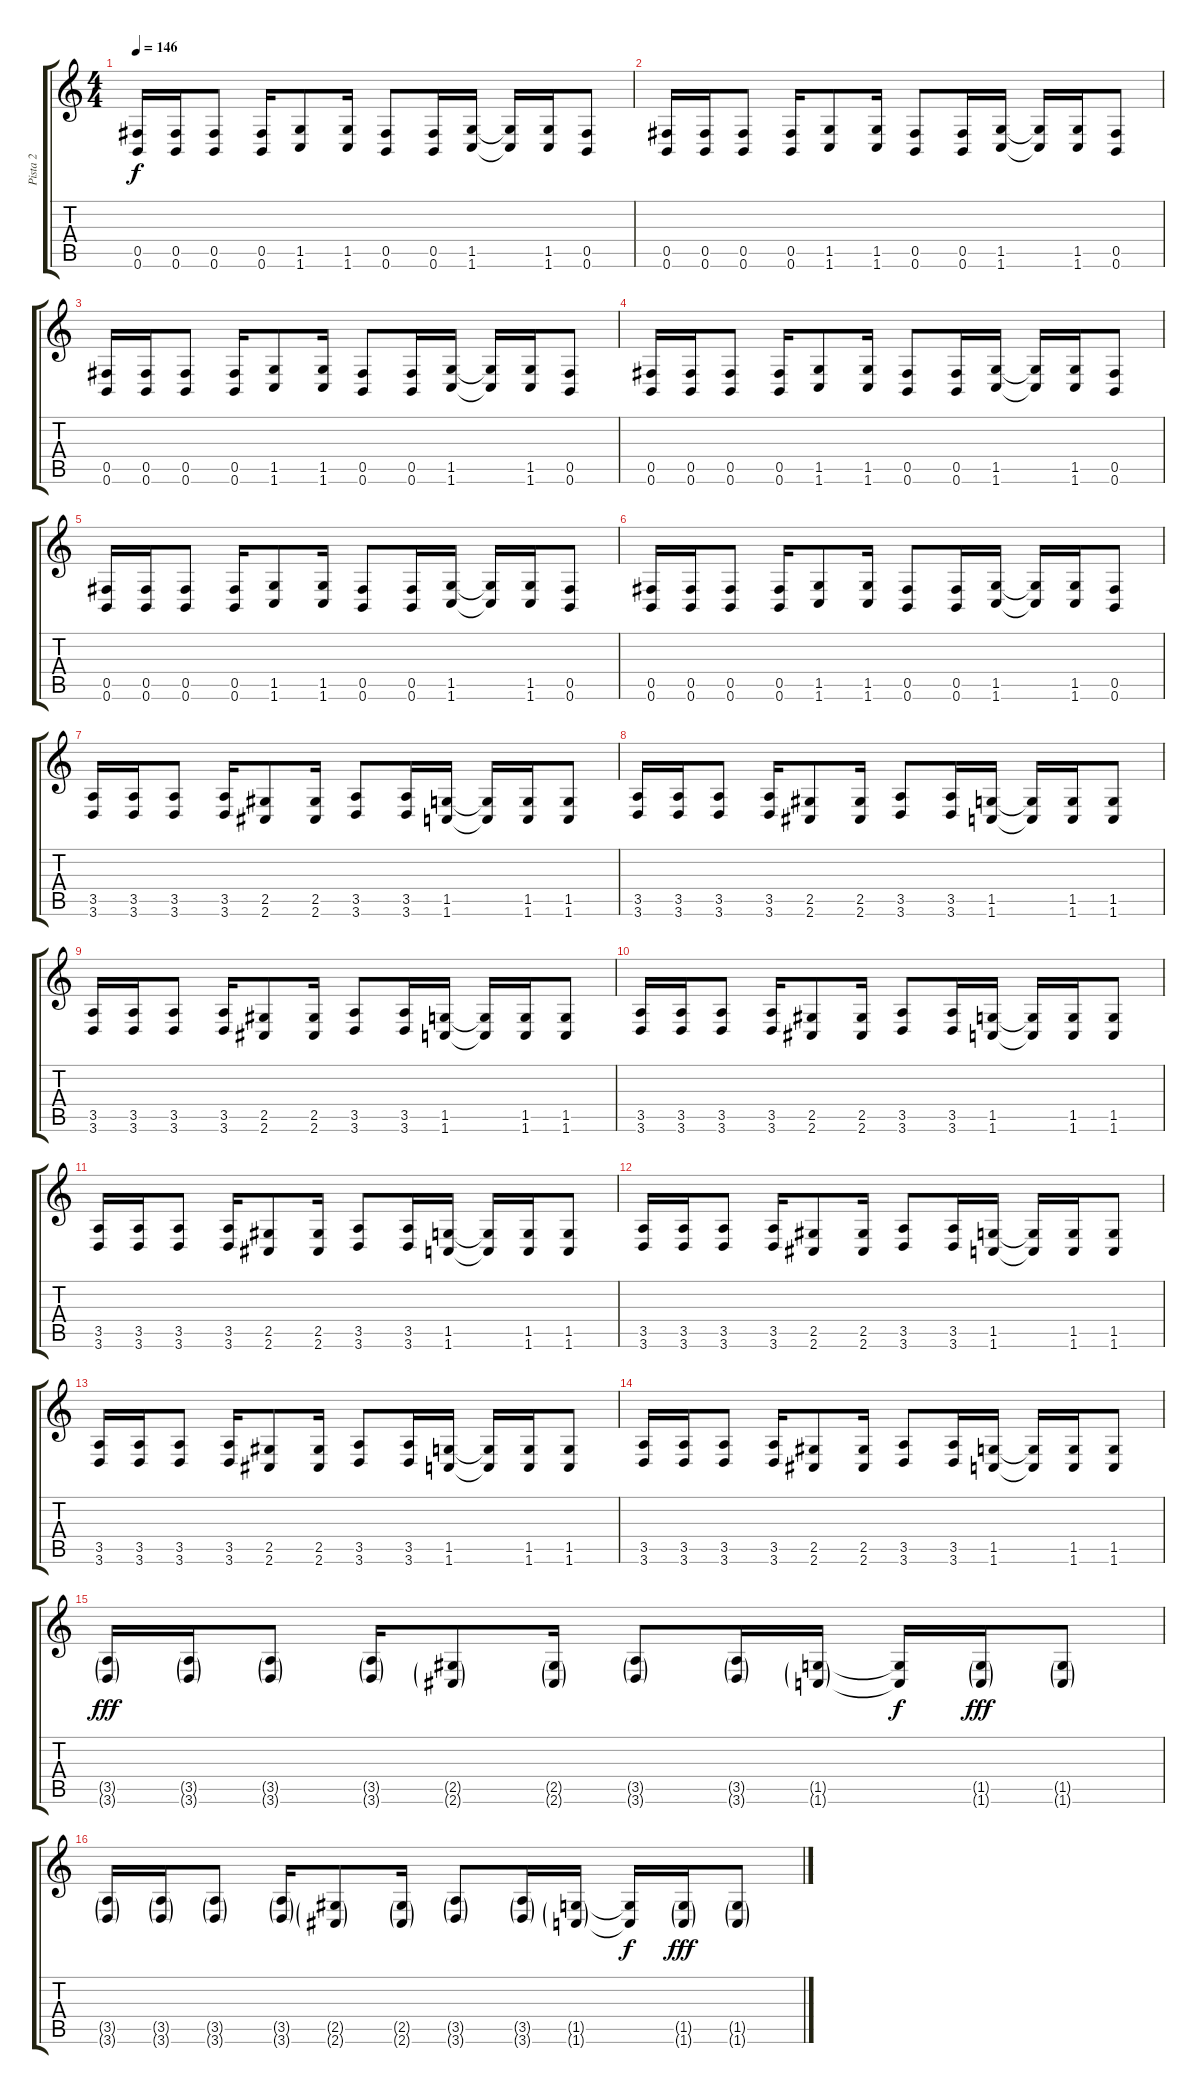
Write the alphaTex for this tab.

\track ("Pista 2" "Pista 2") {instrument distortionguitar}
\staff {score tabs}
\tuning (Db4 Ab3 E3 B2 Gb2 B1) {hide}
\ts (4 4)
\tempo 146
\clef g2
\ks c
(0.5 0.6).16{dy f} (0.5 0.6).16 (0.5 0.6).8 (0.5 0.6).16 (1.5 1.6).8 (1.5 1.6).16 (0.5 0.6).8 (0.5 0.6).16 (1.5 1.6).16 (1.5{t} 1.6{t}).16 (1.5 1.6).16 (0.5 0.6).8 |
(0.5 0.6).16 (0.5 0.6).16 (0.5 0.6).8 (0.5 0.6).16 (1.5 1.6).8 (1.5 1.6).16 (0.5 0.6).8 (0.5 0.6).16 (1.5 1.6).16 (1.5{t} 1.6{t}).16 (1.5 1.6).16 (0.5 0.6).8 |
(0.5 0.6).16 (0.5 0.6).16 (0.5 0.6).8 (0.5 0.6).16 (1.5 1.6).8 (1.5 1.6).16 (0.5 0.6).8 (0.5 0.6).16 (1.5 1.6).16 (1.5{t} 1.6{t}).16 (1.5 1.6).16 (0.5 0.6).8 |
(0.5 0.6).16 (0.5 0.6).16 (0.5 0.6).8 (0.5 0.6).16 (1.5 1.6).8 (1.5 1.6).16 (0.5 0.6).8 (0.5 0.6).16 (1.5 1.6).16 (1.5{t} 1.6{t}).16 (1.5 1.6).16 (0.5 0.6).8 |
(0.5 0.6).16 (0.5 0.6).16 (0.5 0.6).8 (0.5 0.6).16 (1.5 1.6).8 (1.5 1.6).16 (0.5 0.6).8 (0.5 0.6).16 (1.5 1.6).16 (1.5{t} 1.6{t}).16 (1.5 1.6).16 (0.5 0.6).8 |
(0.5 0.6).16 (0.5 0.6).16 (0.5 0.6).8 (0.5 0.6).16 (1.5 1.6).8 (1.5 1.6).16 (0.5 0.6).8 (0.5 0.6).16 (1.5 1.6).16 (1.5{t} 1.6{t}).16 (1.5 1.6).16 (0.5 0.6).8 |
(3.5 3.6).16 (3.5 3.6).16 (3.5 3.6).8 (3.5 3.6).16 (2.5 2.6).8 (2.5 2.6).16 (3.5 3.6).8 (3.5 3.6).16 (1.5 1.6).16 (1.5{t} 1.6{t}).16 (1.5 1.6).16 (1.5 1.6).8 |
(3.5 3.6).16 (3.5 3.6).16 (3.5 3.6).8 (3.5 3.6).16 (2.5 2.6).8 (2.5 2.6).16 (3.5 3.6).8 (3.5 3.6).16 (1.5 1.6).16 (1.5{t} 1.6{t}).16 (1.5 1.6).16 (1.5 1.6).8 |
(3.5 3.6).16 (3.5 3.6).16 (3.5 3.6).8 (3.5 3.6).16 (2.5 2.6).8 (2.5 2.6).16 (3.5 3.6).8 (3.5 3.6).16 (1.5 1.6).16 (1.5{t} 1.6{t}).16 (1.5 1.6).16 (1.5 1.6).8 |
(3.5 3.6).16 (3.5 3.6).16 (3.5 3.6).8 (3.5 3.6).16 (2.5 2.6).8 (2.5 2.6).16 (3.5 3.6).8 (3.5 3.6).16 (1.5 1.6).16 (1.5{t} 1.6{t}).16 (1.5 1.6).16 (1.5 1.6).8 |
(3.5 3.6).16 (3.5 3.6).16 (3.5 3.6).8 (3.5 3.6).16 (2.5 2.6).8 (2.5 2.6).16 (3.5 3.6).8 (3.5 3.6).16 (1.5 1.6).16 (1.5{t} 1.6{t}).16 (1.5 1.6).16 (1.5 1.6).8 |
(3.5 3.6).16 (3.5 3.6).16 (3.5 3.6).8 (3.5 3.6).16 (2.5 2.6).8 (2.5 2.6).16 (3.5 3.6).8 (3.5 3.6).16 (1.5 1.6).16 (1.5{t} 1.6{t}).16 (1.5 1.6).16 (1.5 1.6).8 |
(3.5 3.6).16 (3.5 3.6).16 (3.5 3.6).8 (3.5 3.6).16 (2.5 2.6).8 (2.5 2.6).16 (3.5 3.6).8 (3.5 3.6).16 (1.5 1.6).16 (1.5{t} 1.6{t}).16 (1.5 1.6).16 (1.5 1.6).8 |
(3.5 3.6).16 (3.5 3.6).16 (3.5 3.6).8 (3.5 3.6).16 (2.5 2.6).8 (2.5 2.6).16 (3.5 3.6).8 (3.5 3.6).16 (1.5 1.6).16 (1.5{t} 1.6{t}).16 (1.5 1.6).16 (1.5 1.6).8 |
(3.5{g} 3.6{g}).16{dy fff} (3.5{g} 3.6{g}).16 (3.5{g} 3.6{g}).8 (3.5{g} 3.6{g}).16 (2.5{g} 2.6{g}).8 (2.5{g} 2.6{g}).16 (3.5{g} 3.6{g}).8 (3.5{g} 3.6{g}).16 (1.5{g} 1.6{g}).16 (1.5{t} 1.6{t}).16{dy f} (1.5{g} 1.6{g}).16{dy fff} (1.5{g} 1.6{g}).8 |
(3.5{g} 3.6{g}).16 (3.5{g} 3.6{g}).16 (3.5{g} 3.6{g}).8 (3.5{g} 3.6{g}).16 (2.5{g} 2.6{g}).8 (2.5{g} 2.6{g}).16 (3.5{g} 3.6{g}).8 (3.5{g} 3.6{g}).16 (1.5{g} 1.6{g}).16 (1.5{t} 1.6{t}).16{dy f} (1.5{g} 1.6{g}).16{dy fff} (1.5{g} 1.6{g}).8
